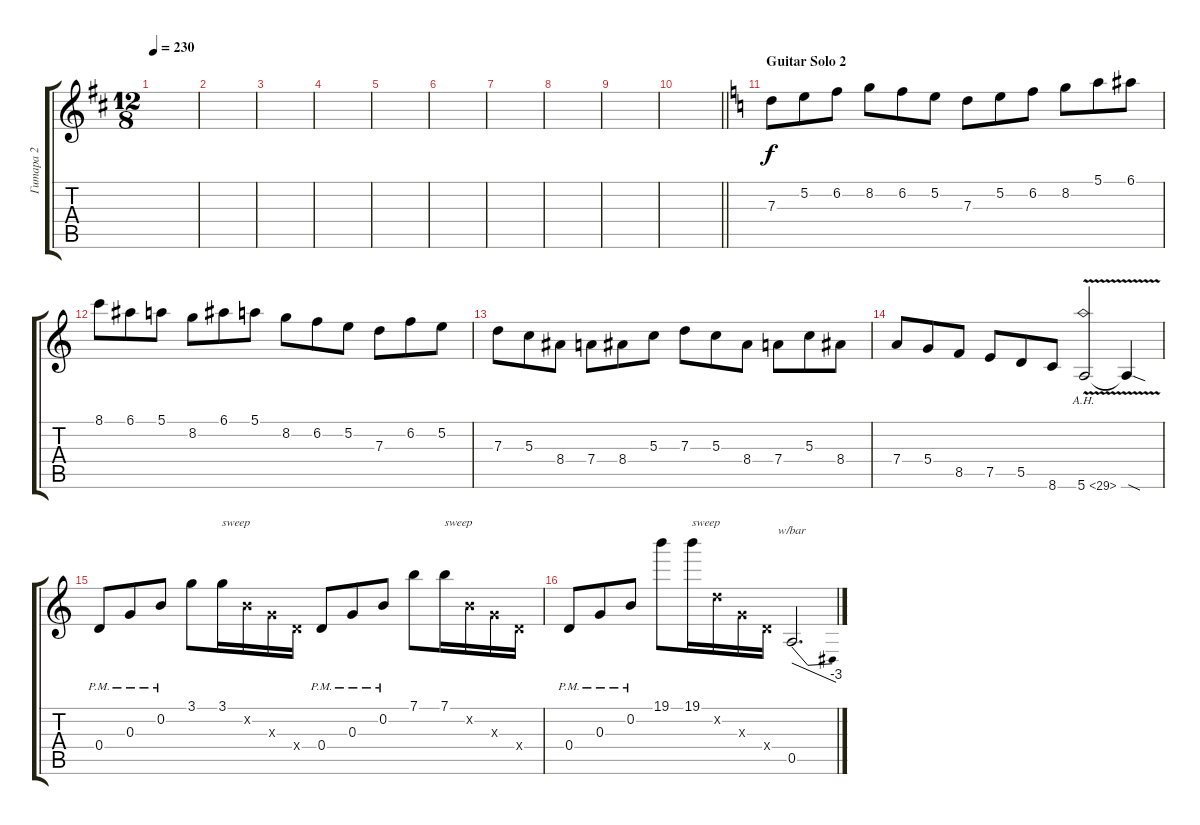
\track ("Гитара 2" "Гитара 2") {instrument distortionguitar}
\staff {score tabs}
\tuning (E4 B3 G3 D3 A2 E2) {hide}
\ts (12 8)
\tempo 230
\clef g2
\ks bminor
|
|
|
|
|
|
|
|
|
\barLineRight lightlight
|
\section ("" "Guitar Solo 2")
\ks aminor
7.3.8{volume 10} 5.2.8 6.2.8 8.2.8 6.2.8 5.2.8 7.3.8 5.2.8 6.2.8 8.2.8 5.1.8 6.1.8 |
8.1.8 6.1.8 5.1.8 8.2.8 6.1.8 5.1.8 8.2.8 6.2.8 5.2.8 7.3.8 6.2.8 5.2.8 |
7.3.8 5.3.8 8.4.8 7.4.8 8.4.8 5.3.8 7.3.8 5.3.8 8.4.8 7.4.8 5.3.8 8.4.8 |
7.4.8 5.4.8 8.5.8 7.5.8 5.5.8 8.6.8 5.6{ah 24 v}.2 5.6{sod t}.4 |
0.4{pm}.8 0.3{pm}.8 0.2{pm}.8 3.1.8 3.1.16{txt "sweep"} 0.2{x}.16 0.3{x}.16 0.4{x}.16 0.4{pm}.8 0.3{pm}.8 0.2{pm}.8 7.1.8 7.1.16{txt "sweep"} 0.2{x}.16 0.3{x}.16 0.4{x}.16 |
0.4{pm}.8 0.3{pm}.8 0.2{pm}.8 19.1.8 19.1.16{txt "sweep"} 3.2{x}.16 0.3{x}.16 0.4{x}.16 0.5.2{d tbe (dive default 0 0 60 -12)}
